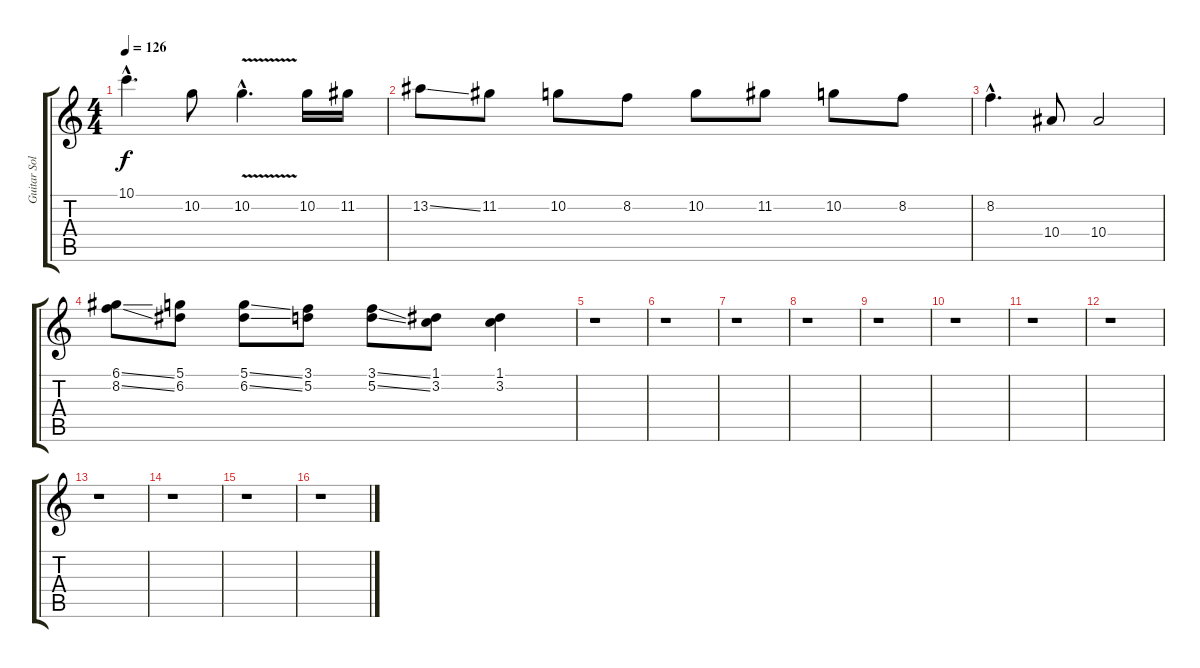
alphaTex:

\track ("Guitar Solo" "Guitar Sol") {instrument acousticguitarsteel}
\staff {score tabs}
\tuning (D4 A3 F3 C3 G2 C2) {hide}
\ts (4 4)
\tempo 126
\clef g2
\ks c
10.1{hac}.4{d dy f} 10.2.8 10.2{v hac}.4{d} 10.2.16 11.2.16 |
13.2{ss}.8 11.2.8 10.2.8 8.2.8 10.2.8 11.2.8 10.2.8 8.2.8 |
8.2{hac}.4{d} 10.4.8 10.4.2 |
(6.1{ss} 8.2{ss}).8 (5.1 6.2).8 (5.1{ss} 6.2{ss}).8 (3.1 5.2).8 (3.1{ss} 5.2{ss}).8 (1.1 3.2).8 (1.1 3.2).4 |
r.1 |
r.1 |
r.1 |
r.1 |
r.1 |
r.1 |
r.1 |
r.1 |
r.1 |
r.1 |
r.1 |
r.1
